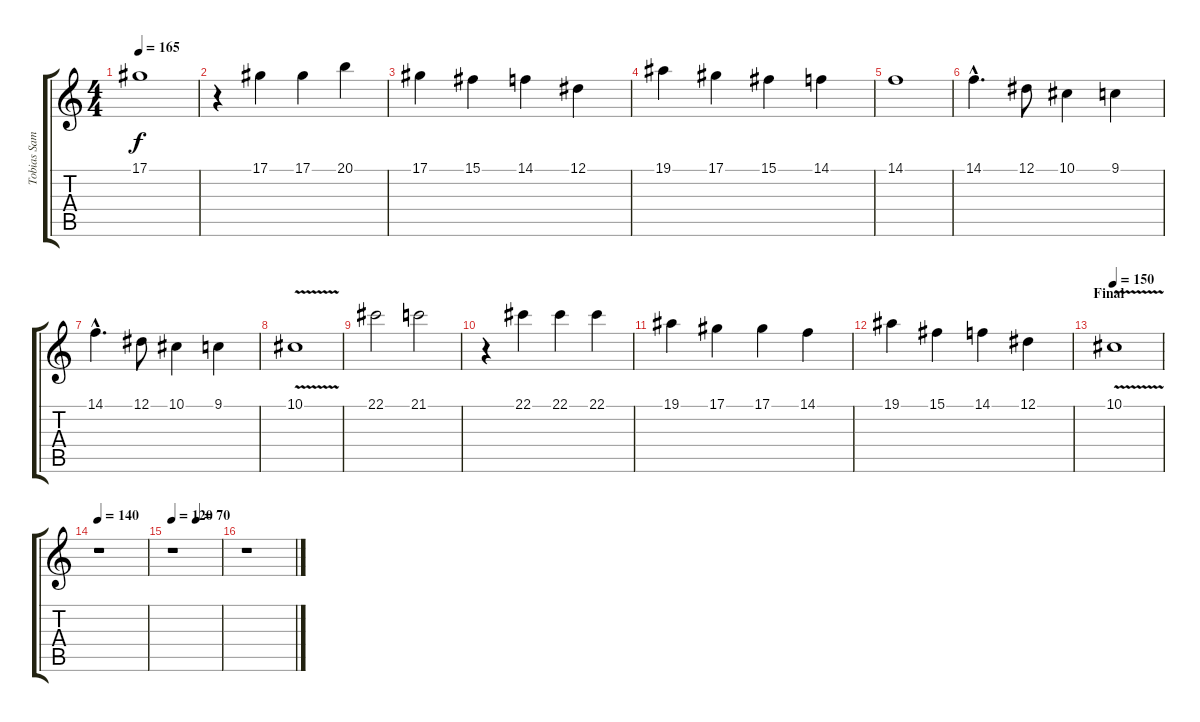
\track ("Tobias Sammet" "Tobias Sam") {instrument lead3calliope}
\staff {score tabs}
\tuning (Eb4 Bb3 Gb3 Db3 Ab2 Eb2) {hide}
\ts (4 4)
\tempo 165
\clef g2
\ks c
17.1.1{dy f} |
r.4 17.1.4 17.1.4 20.1.4 |
17.1.4 15.1.4 14.1.4 12.1.4 |
19.1.4 17.1.4 15.1.4 14.1.4 |
14.1.1 |
14.1{hac}.4{d} 12.1.8 10.1.4 9.1.4 |
14.1{hac}.4{d} 12.1.8 10.1.4 9.1.4 |
10.1{v}.1 |
22.1.2 21.1.2 |
r.4 22.1.4 22.1.4 22.1.4 |
19.1.4 17.1.4 17.1.4 14.1.4 |
19.1.4 15.1.4 14.1.4 12.1.4 |
\section ("" "Final")
\tempo 150
10.1{v}.1 |
\tempo 140
r.1 |
\tempo 120
\tempo (70 0.5)
r.1 |
r.1
